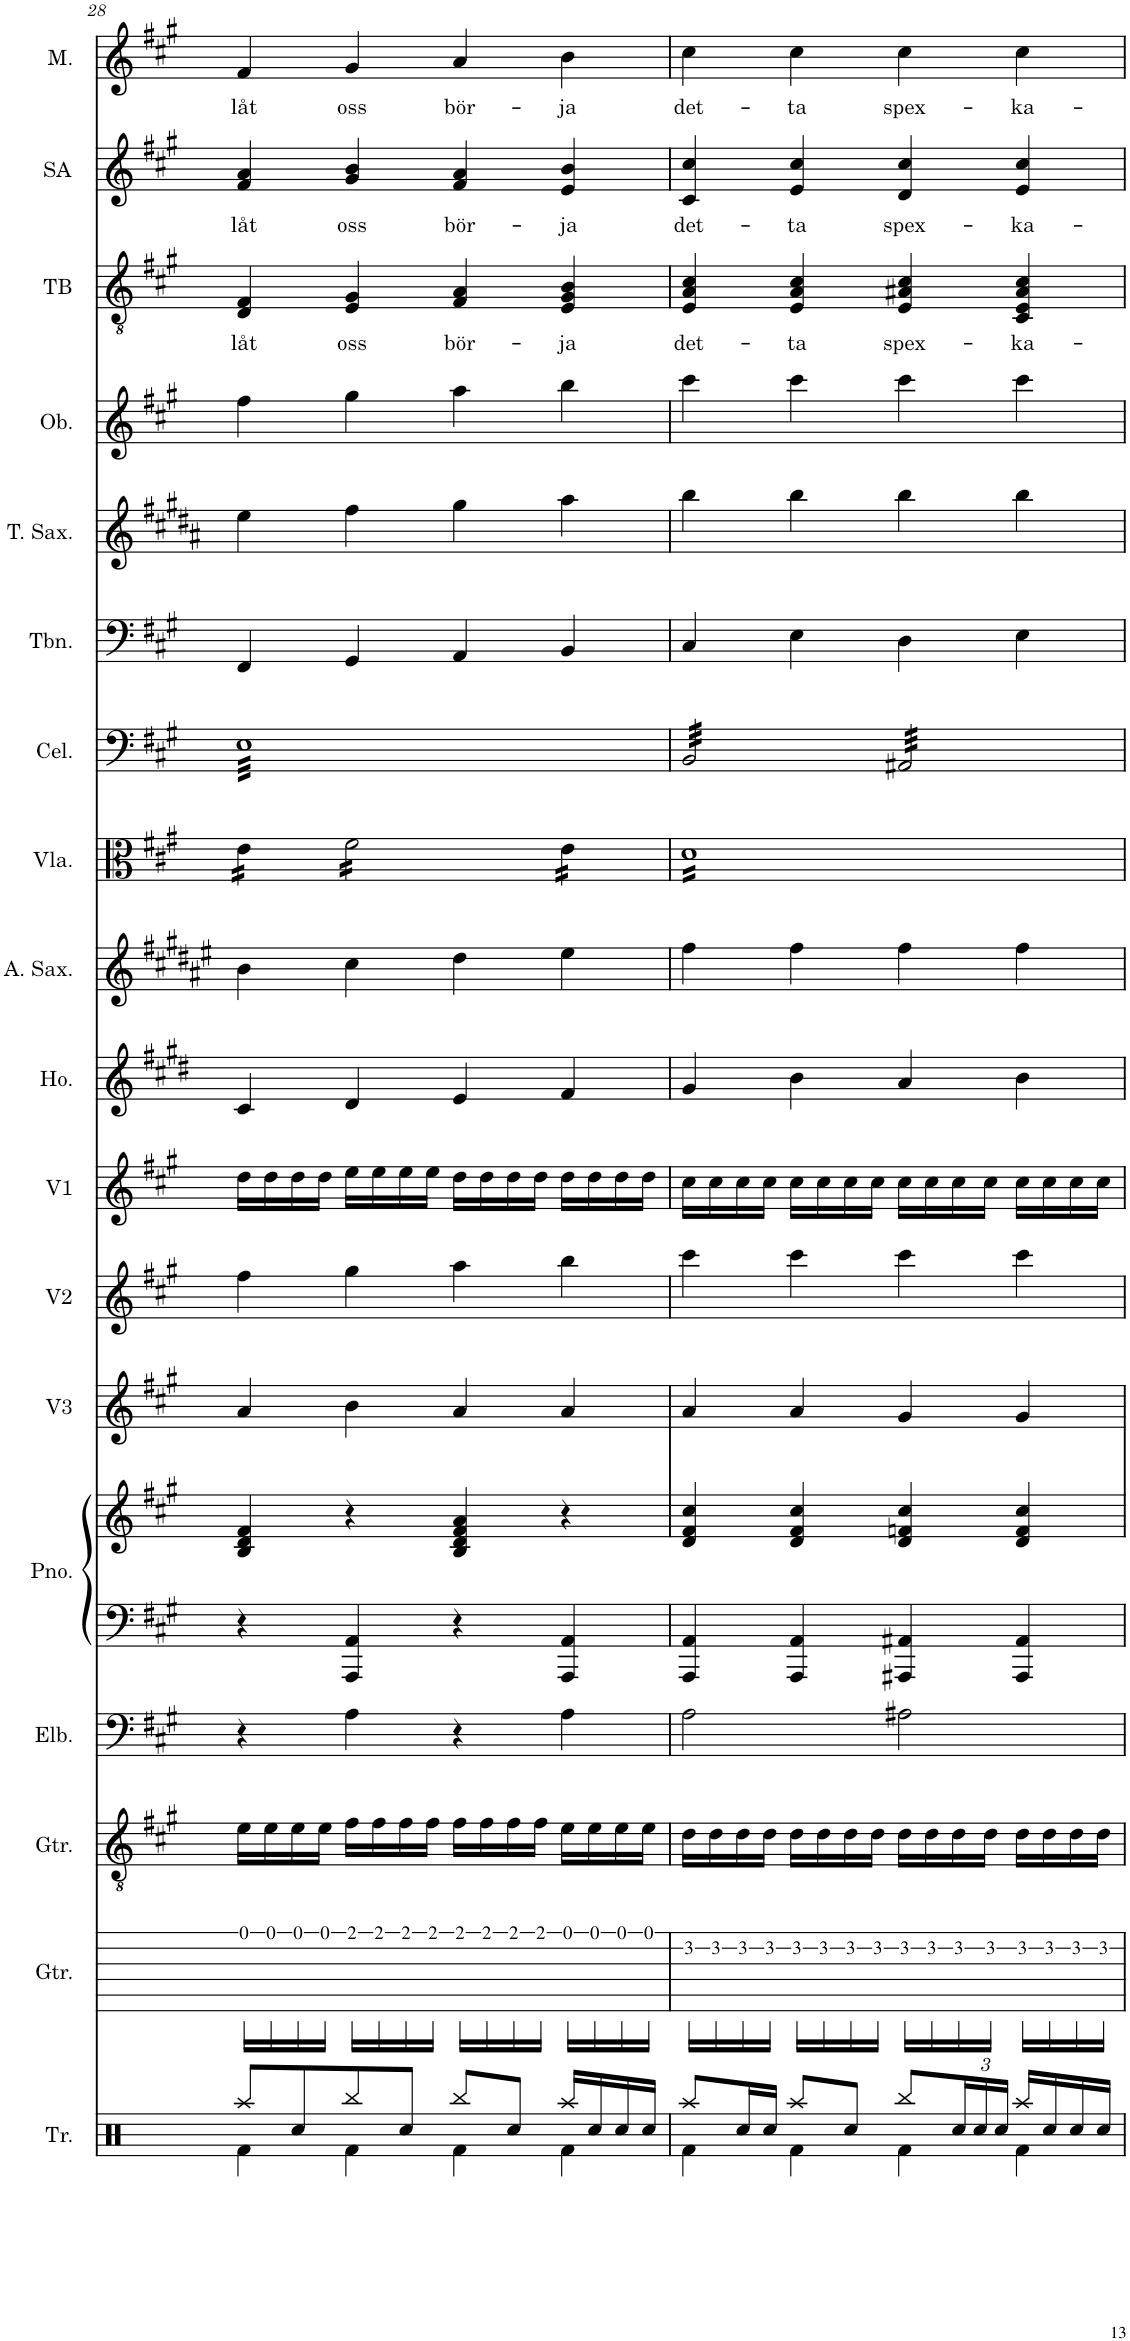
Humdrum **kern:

**kern	**kern	**kern	**kern	**kern	**kern	**kern	**kern	**kern	**kern	**kern	**kern	**kern	**kern	**kern	**kern	**kern	**text	**kern	**text	**kern	**text
*part18	*part17	*part16	*part15	*part14	*part14	*part13	*part12	*part11	*part10	*part9	*part8	*part7	*part6	*part5	*part4	*part3	*part3	*part2	*part2	*part1	*part1
*staff19	*staff18	*staff17	*staff16	*staff15	*staff14	*staff13	*staff12	*staff11	*staff10	*staff9	*staff8	*staff7	*staff6	*staff5	*staff4	*staff3	*staff3	*staff2	*staff2	*staff1	*staff1
*I"Trummor	*I"Gitarr	*I"Gitarr	*I"Elbas	*I"Piano	*	*I"Violin 3	*I"Violin 2	*I"Violin 1	*I"Valthorn	*I"Altsax	*I"Viola	*I"Cello	*I"Trombon	*I"Tenorsax	*I"Oboe	*I"TB	*	*I"SA	*	*I"Melodi	*
*I'Tr.	*I'Gtr.	*I'Gtr.	*I'Elb.	*I'Pno.	*	*I'V3	*I'V2	*I'V1	*	*I'A. Sax.	*I'Vla.	*I'Cel.	*I'Tbn.	*I'T. Sax.	*I'Ob.	*I'TB	*	*I'SA	*	*I'M.	*
!!LO:PB:g=z
*clefX	*	*clefGv2	*clefF4	*clefF4	*clefG2	*clefG2	*clefG2	*clefG2	*clefG2	*clefG2	*clefC3	*clefF4	*clefF4	*clefG2	*clefG2	*clefGv2	*	*clefG2	*	*clefG2	*
*	*	*	*Trd7c12	*	*	*	*	*	*Trd4c7	*Trd5c9	*	*	*	*Trd8c14	*	*	*	*	*	*	*
*k[]	*k[f#c#g#]	*k[f#c#g#]	*k[f#c#g#]	*k[f#c#g#]	*k[f#c#g#]	*k[f#c#g#]	*k[f#c#g#]	*k[f#c#g#]	*k[f#c#g#d#]	*k[f#c#g#d#a#e#]	*k[f#c#g#]	*k[f#c#g#]	*k[f#c#g#]	*k[f#c#g#d#a#]	*k[f#c#g#]	*k[f#c#g#]	*	*k[f#c#g#]	*	*k[f#c#g#]	*
*M4/4	*M4/4	*M4/4	*M4/4	*M4/4	*M4/4	*M4/4	*M4/4	*M4/4	*M4/4	*M4/4	*M4/4	*M4/4	*M4/4	*M4/4	*M4/4	*M4/4	*	*M4/4	*	*M4/4	*
=28	=28	=28	=28	=28	=28	=28	=28	=28	=28	=28	=28	=28	=28	=28	=28	=28	=28	=28	=28	=28	=28
*^	*	*	*	*	*	*	*	*	*	*	*	*	*	*	*	*	*	*	*	*	*
!	!	!	!	!	!	!	!	!	!	!	!	!	!	!	!	!	!	!LO:LY:b	!	!LO:LY:b	!	!LO:LY:b
*	*	*	*	*	*	*	*	*	*	*	*	*tremolo	*	*	*	*	*	*	*	*	*	*
*	*	*	*	*	*	*	*	*	*	*	*	*	*tremolo	*	*	*	*	*	*	*	*	*
8Raa/L	4Rf\	16e\LL	16e\LL	4r	4r	4B/ 4d/ 4f#/	4a/	4ff#\	16dd\LL	4c#/	4b\	16e\LL	32ELLL	4FF#/	4ee\	4ff#\	4D/ 4F#/	låt	4f#/ 4a/	låt	4f#/	låt
.	.	.	.	.	.	.	.	.	.	.	.	.	32E	.	.	.	.	.	.	.	.	.
.	.	16e\	16e\	.	.	.	.	.	16dd\	.	.	16e\	32E	.	.	.	.	.	.	.	.	.
.	.	.	.	.	.	.	.	.	.	.	.	.	32E	.	.	.	.	.	.	.	.	.
8Rcc/	.	16e\	16e\	.	.	.	.	.	16dd\	.	.	16e\	32E	.	.	.	.	.	.	.	.	.
.	.	.	.	.	.	.	.	.	.	.	.	.	32E	.	.	.	.	.	.	.	.	.
.	.	16e\JJ	16e\JJ	.	.	.	.	.	16dd\JJ	.	.	16e\JJ	32E	.	.	.	.	.	.	.	.	.
.	.	.	.	.	.	.	.	.	.	.	.	.	32E	.	.	.	.	.	.	.	.	.
!	!	!	!	!	!	!	!	!	!	!	!	!	!	!	!	!	!	!LO:LY:b	!	!LO:LY:b	!	!LO:LY:b
8Rbb/	4Rf\	16f#\LL	16f#\LL	4A\	4AAA/ 4AA/	4r	4b\	4gg#\	16ee\LL	4d#/	4cc#\	16f#\LL	32E	4GG#/	4ff#\	4gg#\	4E/ 4G#/	oss	4g#/ 4b/	oss	4g#/	oss
.	.	.	.	.	.	.	.	.	.	.	.	.	32E	.	.	.	.	.	.	.	.	.
.	.	16f#\	16f#\	.	.	.	.	.	16ee\	.	.	16f#\	32E	.	.	.	.	.	.	.	.	.
.	.	.	.	.	.	.	.	.	.	.	.	.	32E	.	.	.	.	.	.	.	.	.
8Rcc/J	.	16f#\	16f#\	.	.	.	.	.	16ee\	.	.	16f#\	32E	.	.	.	.	.	.	.	.	.
.	.	.	.	.	.	.	.	.	.	.	.	.	32E	.	.	.	.	.	.	.	.	.
.	.	16f#\JJ	16f#\JJ	.	.	.	.	.	16ee\JJ	.	.	16f#\	32E	.	.	.	.	.	.	.	.	.
.	.	.	.	.	.	.	.	.	.	.	.	.	32E	.	.	.	.	.	.	.	.	.
!	!	!	!	!	!	!	!	!	!	!	!	!	!	!	!	!	!	!LO:LY:b	!	!LO:LY:b	!	!LO:LY:b
8Rbb/L	4Rf\	16f#\LL	16f#\LL	4r	4r	4B/ 4d/ 4f#/ 4a/	4a/	4aa\	16dd\LL	4e/	4dd#\	16f#\	32E	4AA/	4gg#\	4aa\	4F#/ 4A/	bör-	4f#/ 4a/	bör-	4a/	bör-
.	.	.	.	.	.	.	.	.	.	.	.	.	32E	.	.	.	.	.	.	.	.	.
.	.	16f#\	16f#\	.	.	.	.	.	16dd\	.	.	16f#\	32E	.	.	.	.	.	.	.	.	.
.	.	.	.	.	.	.	.	.	.	.	.	.	32E	.	.	.	.	.	.	.	.	.
8Rcc/J	.	16f#\	16f#\	.	.	.	.	.	16dd\	.	.	16f#\	32E	.	.	.	.	.	.	.	.	.
.	.	.	.	.	.	.	.	.	.	.	.	.	32E	.	.	.	.	.	.	.	.	.
.	.	16f#\JJ	16f#\JJ	.	.	.	.	.	16dd\JJ	.	.	16f#\JJ	32E	.	.	.	.	.	.	.	.	.
.	.	.	.	.	.	.	.	.	.	.	.	.	32E	.	.	.	.	.	.	.	.	.
!	!	!	!	!	!	!	!	!	!	!	!	!	!	!	!	!	!	!LO:LY:b	!	!LO:LY:b	!	!LO:LY:b
16Raa/LL	4Rf\	16e\LL	16e\LL	4A\	4AAA/ 4AA/	4r	4a/	4bb\	16dd\LL	4f#/	4ee#\	16e\LL	32E	4BB/	4aa#\	4bb\	4E/ 4G#/ 4B/	-ja	4e/ 4b/	-ja	4b\	-ja
.	.	.	.	.	.	.	.	.	.	.	.	.	32E	.	.	.	.	.	.	.	.	.
16Rcc/	.	16e\	16e\	.	.	.	.	.	16dd\	.	.	16e\	32E	.	.	.	.	.	.	.	.	.
.	.	.	.	.	.	.	.	.	.	.	.	.	32E	.	.	.	.	.	.	.	.	.
16Rcc/	.	16e\	16e\	.	.	.	.	.	16dd\	.	.	16e\	32E	.	.	.	.	.	.	.	.	.
.	.	.	.	.	.	.	.	.	.	.	.	.	32E	.	.	.	.	.	.	.	.	.
16Rcc/JJ	.	16e\JJ	16e\JJ	.	.	.	.	.	16dd\JJ	.	.	16e\JJ	32E	.	.	.	.	.	.	.	.	.
.	.	.	.	.	.	.	.	.	.	.	.	.	32EJJJ	.	.	.	.	.	.	.	.	.
=29	=29	=29	=29	=29	=29	=29	=29	=29	=29	=29	=29	=29	=29	=29	=29	=29	=29	=29	=29	=29	=29	=29
!	!	!	!	!	!	!	!	!	!	!	!	!	!	!	!	!	!	!LO:LY:b	!	!LO:LY:b	!	!LO:LY:b
8Raa/L	4Rf\	16d\LL	16d\LL	2A\	4AAA/ 4AA/	4d/ 4f#/ 4cc#/	4a/	4ccc#\	16cc#\LL	4g#/	4ff#\	16dLL	32BB/LLL	4C#/	4bb\	4ccc#\	4E/ 4A/ 4c#/	det-	4c#/ 4cc#/	det-	4cc#\	det-
.	.	.	.	.	.	.	.	.	.	.	.	.	32BB/	.	.	.	.	.	.	.	.	.
.	.	16d\	16d\	.	.	.	.	.	16cc#\	.	.	16d	32BB/	.	.	.	.	.	.	.	.	.
.	.	.	.	.	.	.	.	.	.	.	.	.	32BB/	.	.	.	.	.	.	.	.	.
16Rcc/L	.	16d\	16d\	.	.	.	.	.	16cc#\	.	.	16d	32BB/	.	.	.	.	.	.	.	.	.
.	.	.	.	.	.	.	.	.	.	.	.	.	32BB/	.	.	.	.	.	.	.	.	.
16Rcc/JJ	.	16d\JJ	16d\JJ	.	.	.	.	.	16cc#\JJ	.	.	16d	32BB/	.	.	.	.	.	.	.	.	.
.	.	.	.	.	.	.	.	.	.	.	.	.	32BB/	.	.	.	.	.	.	.	.	.
!	!	!	!	!	!	!	!	!	!	!	!	!	!	!	!	!	!	!LO:LY:b	!	!LO:LY:b	!	!LO:LY:b
8Raa/L	4Rf\	16d\LL	16d\LL	.	4AAA/ 4AA/	4d/ 4f#/ 4cc#/	4a/	4ccc#\	16cc#\LL	4b\	4ff#\	16d	32BB/	4E\	4bb\	4ccc#\	4E/ 4A/ 4c#/	-ta	4e/ 4cc#/	-ta	4cc#\	-ta
.	.	.	.	.	.	.	.	.	.	.	.	.	32BB/	.	.	.	.	.	.	.	.	.
.	.	16d\	16d\	.	.	.	.	.	16cc#\	.	.	16d	32BB/	.	.	.	.	.	.	.	.	.
.	.	.	.	.	.	.	.	.	.	.	.	.	32BB/	.	.	.	.	.	.	.	.	.
8Rcc/J	.	16d\	16d\	.	.	.	.	.	16cc#\	.	.	16d	32BB/	.	.	.	.	.	.	.	.	.
.	.	.	.	.	.	.	.	.	.	.	.	.	32BB/	.	.	.	.	.	.	.	.	.
.	.	16d\JJ	16d\JJ	.	.	.	.	.	16cc#\JJ	.	.	16d	32BB/	.	.	.	.	.	.	.	.	.
.	.	.	.	.	.	.	.	.	.	.	.	.	32BB/JJJ	.	.	.	.	.	.	.	.	.
!	!	!	!	!	!	!	!	!	!	!	!	!	!	!	!	!	!	!LO:LY:b	!	!LO:LY:b	!	!LO:LY:b
8Rbb/L	4Rf\	16d\LL	16d\LL	2A#X\	4AAA#X/ 4AA#X/	4d/ 4fn/ 4cc#/	4g#/	4ccc#\	16cc#\LL	4a/	4ff#\	16d	32AA#X/LLL	4D\	4bb\	4ccc#\	4E/ 4A#X/ 4c#/	spex-	4d/ 4cc#/	spex-	4cc#\	spex-
.	.	.	.	.	.	.	.	.	.	.	.	.	32AA#X/	.	.	.	.	.	.	.	.	.
.	.	16d\	16d\	.	.	.	.	.	16cc#\	.	.	16d	32AA#X/	.	.	.	.	.	.	.	.	.
.	.	.	.	.	.	.	.	.	.	.	.	.	32AA#X/	.	.	.	.	.	.	.	.	.
*Xbrackettup	*	*	*	*	*	*	*	*	*	*	*	*	*	*	*	*	*	*	*	*	*	*
24Rcc/L	.	16d\	16d\	.	.	.	.	.	16cc#\	.	.	16d	32AA#X/	.	.	.	.	.	.	.	.	.
.	.	.	.	.	.	.	.	.	.	.	.	.	32AA#X/	.	.	.	.	.	.	.	.	.
24Rcc/	.	.	.	.	.	.	.	.	.	.	.	.	.	.	.	.	.	.	.	.	.	.
.	.	16d\JJ	16d\JJ	.	.	.	.	.	16cc#\JJ	.	.	16d	32AA#X/	.	.	.	.	.	.	.	.	.
24Rcc/JJ	.	.	.	.	.	.	.	.	.	.	.	.	.	.	.	.	.	.	.	.	.	.
.	.	.	.	.	.	.	.	.	.	.	.	.	32AA#X/	.	.	.	.	.	.	.	.	.
!	!	!	!	!	!	!	!	!	!	!	!	!	!	!	!	!	!	!LO:LY:b	!	!LO:LY:b	!	!LO:LY:b
16Raa/LL	4Rf\	16d\LL	16d\LL	.	4AAA#/ 4AA#/	4d/ 4f/ 4cc#/	4g#/	4ccc#\	16cc#\LL	4b\	4ff#\	16d	32AA#X/	4E\	4bb\	4ccc#\	4C#/ 4E/ 4A#/ 4c#/	-ka-	4e/ 4cc#/	-ka-	4cc#\	-ka-
.	.	.	.	.	.	.	.	.	.	.	.	.	32AA#X/	.	.	.	.	.	.	.	.	.
16Rcc/	.	16d\	16d\	.	.	.	.	.	16cc#\	.	.	16d	32AA#X/	.	.	.	.	.	.	.	.	.
.	.	.	.	.	.	.	.	.	.	.	.	.	32AA#X/	.	.	.	.	.	.	.	.	.
16Rcc/	.	16d\	16d\	.	.	.	.	.	16cc#\	.	.	16d	32AA#X/	.	.	.	.	.	.	.	.	.
.	.	.	.	.	.	.	.	.	.	.	.	.	32AA#X/	.	.	.	.	.	.	.	.	.
16Rcc/JJ	.	16d\JJ	16d\JJ	.	.	.	.	.	16cc#\JJ	.	.	16dJJ	32AA#X/	.	.	.	.	.	.	.	.	.
*	*	*	*	*	*	*	*	*	*	*	*	*Xtremolo	*	*	*	*	*	*	*	*	*	*
.	.	.	.	.	.	.	.	.	.	.	.	.	32AA#X/JJJ	.	.	.	.	.	.	.	.	.
*	*	*	*	*	*	*	*	*	*	*	*	*	*Xtremolo	*	*	*	*	*	*	*	*	*
*v	*v	*	*	*	*	*	*	*	*	*	*	*	*	*	*	*	*	*	*	*	*	*
=	=	=	=	=	=	=	=	=	=	=	=	=	=	=	=	=	=	=	=	=	=
*-	*-	*-	*-	*-	*-	*-	*-	*-	*-	*-	*-	*-	*-	*-	*-	*-	*-	*-	*-	*-	*-
